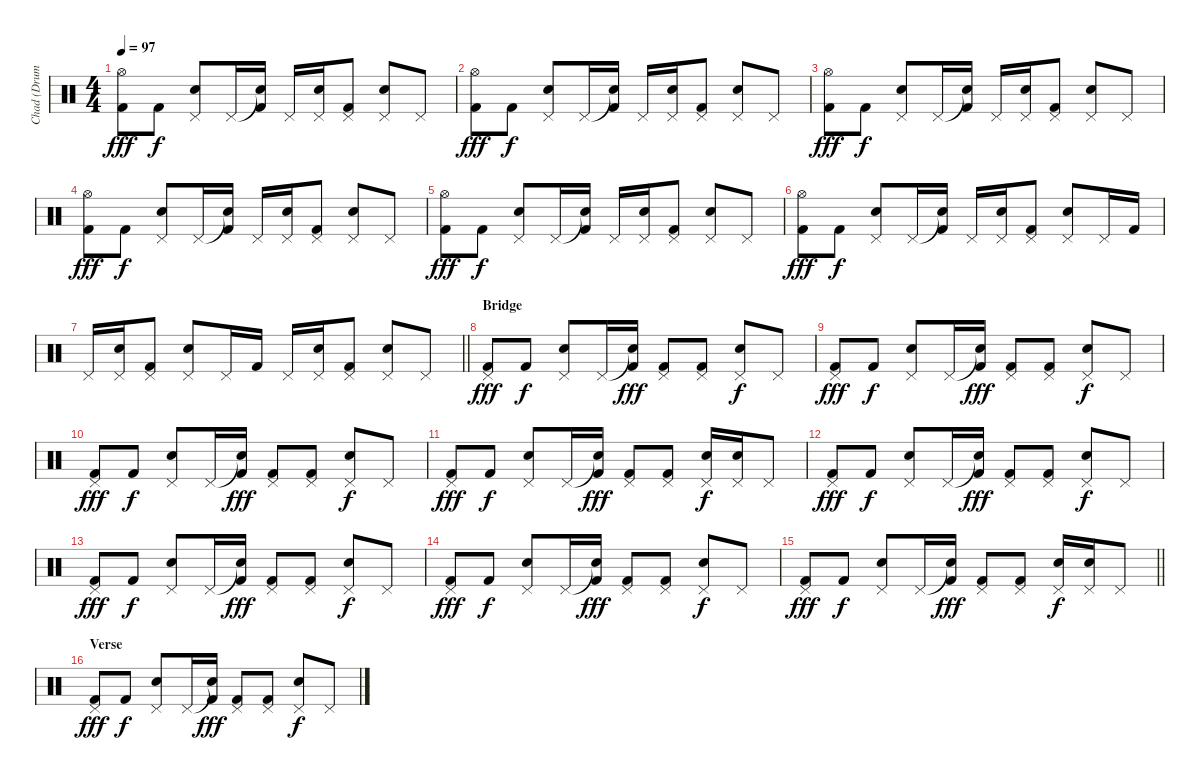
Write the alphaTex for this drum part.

\track ("Chad (Drums)" "Chad (Drum") {instrument percussion}
\staff {score}
\articulation defaults
\ts (4 4)
\tempo 97
\clef neutral
\ks c
("Hi-Hat (open)" "Kick (hit) 2").8{dy fff} "Kick (hit) 2".8{dy f} ("Pedal Hi-Hat (hit)" "Snare (hit) 2").8 "Pedal Hi-Hat (hit)".16 ("Snare (hit)"{t} "Kick (hit) 2").16 "Pedal Hi-Hat (hit)".16 ("Pedal Hi-Hat (hit)" "Snare (hit) 2").16 ("Pedal Hi-Hat (hit)" "Kick (hit) 2").8 ("Pedal Hi-Hat (hit)" "Snare (hit) 2").8 "Pedal Hi-Hat (hit)".8 |
("Hi-Hat (open)" "Kick (hit) 2").8{dy fff} "Kick (hit) 2".8{dy f} ("Pedal Hi-Hat (hit)" "Snare (hit) 2").8 "Pedal Hi-Hat (hit)".16 ("Snare (hit)"{t} "Kick (hit) 2").16 "Pedal Hi-Hat (hit)".16 ("Pedal Hi-Hat (hit)" "Snare (hit) 2").16 ("Pedal Hi-Hat (hit)" "Kick (hit) 2").8 ("Pedal Hi-Hat (hit)" "Snare (hit) 2").8 "Pedal Hi-Hat (hit)".8 |
("Hi-Hat (open)" "Kick (hit) 2").8{dy fff} "Kick (hit) 2".8{dy f} ("Pedal Hi-Hat (hit)" "Snare (hit) 2").8 "Pedal Hi-Hat (hit)".16 ("Snare (hit)"{t} "Kick (hit) 2").16 "Pedal Hi-Hat (hit)".16 ("Pedal Hi-Hat (hit)" "Snare (hit) 2").16 ("Pedal Hi-Hat (hit)" "Kick (hit) 2").8 ("Pedal Hi-Hat (hit)" "Snare (hit) 2").8 "Pedal Hi-Hat (hit)".8 |
("Hi-Hat (open)" "Kick (hit) 2").8{dy fff} "Kick (hit) 2".8{dy f} ("Pedal Hi-Hat (hit)" "Snare (hit) 2").8 "Pedal Hi-Hat (hit)".16 ("Snare (hit)"{t} "Kick (hit) 2").16 "Pedal Hi-Hat (hit)".16 ("Pedal Hi-Hat (hit)" "Snare (hit) 2").16 ("Pedal Hi-Hat (hit)" "Kick (hit) 2").8 ("Pedal Hi-Hat (hit)" "Snare (hit) 2").8 "Pedal Hi-Hat (hit)".8 |
("Hi-Hat (open)" "Kick (hit) 2").8{dy fff} "Kick (hit) 2".8{dy f} ("Pedal Hi-Hat (hit)" "Snare (hit) 2").8 "Pedal Hi-Hat (hit)".16 ("Snare (hit)"{t} "Kick (hit) 2").16 "Pedal Hi-Hat (hit)".16 ("Pedal Hi-Hat (hit)" "Snare (hit) 2").16 ("Pedal Hi-Hat (hit)" "Kick (hit) 2").8 ("Pedal Hi-Hat (hit)" "Snare (hit) 2").8 "Pedal Hi-Hat (hit)".8 |
("Hi-Hat (open)" "Kick (hit) 2").8{dy fff} "Kick (hit) 2".8{dy f} ("Pedal Hi-Hat (hit)" "Snare (hit) 2").8 "Pedal Hi-Hat (hit)".16 ("Snare (hit)"{t} "Kick (hit) 2").16 "Pedal Hi-Hat (hit)".16 ("Pedal Hi-Hat (hit)" "Snare (hit) 2").16 ("Pedal Hi-Hat (hit)" "Kick (hit) 2").8 ("Pedal Hi-Hat (hit)" "Snare (hit) 2").8 "Pedal Hi-Hat (hit)".16 "Kick (hit) 2".16 |
\barLineRight lightlight "Pedal Hi-Hat (hit)".16
("Pedal Hi-Hat (hit)" "Snare (hit) 2").16 ("Pedal Hi-Hat (hit)" "Kick (hit) 2").8 ("Pedal Hi-Hat (hit)" "Snare (hit) 2").8 "Pedal Hi-Hat (hit)".16 "Kick (hit) 2".16 "Pedal Hi-Hat (hit)".16 ("Pedal Hi-Hat (hit)" "Snare (hit) 2").16 ("Pedal Hi-Hat (hit)" "Kick (hit) 2").8 ("Pedal Hi-Hat (hit)" "Snare (hit) 2").8 "Pedal Hi-Hat (hit)".8 |
\section ("" "Bridge")
("Pedal Hi-Hat (hit)" "Kick (hit) 2").8{dy fff} "Kick (hit) 2".8{dy f} ("Pedal Hi-Hat (hit)" "Snare (hit) 2").8 "Pedal Hi-Hat (hit)".16 ("Snare (hit)"{t} "Kick (hit) 2").16{dy fff} ("Pedal Hi-Hat (hit)" "Kick (hit) 2").8 ("Pedal Hi-Hat (hit)" "Kick (hit) 2").8 ("Pedal Hi-Hat (hit)" "Snare (hit) 2").8{dy f} "Pedal Hi-Hat (hit)".8 |
("Pedal Hi-Hat (hit)" "Kick (hit) 2").8{dy fff} "Kick (hit) 2".8{dy f} ("Pedal Hi-Hat (hit)" "Snare (hit) 2").8 "Pedal Hi-Hat (hit)".16 ("Snare (hit)"{t} "Kick (hit) 2").16{dy fff} ("Pedal Hi-Hat (hit)" "Kick (hit) 2").8 ("Pedal Hi-Hat (hit)" "Kick (hit) 2").8 ("Pedal Hi-Hat (hit)" "Snare (hit) 2").8{dy f} "Pedal Hi-Hat (hit)".8 |
("Pedal Hi-Hat (hit)" "Kick (hit) 2").8{dy fff} "Kick (hit) 2".8{dy f} ("Pedal Hi-Hat (hit)" "Snare (hit) 2").8 "Pedal Hi-Hat (hit)".16 ("Snare (hit)"{t} "Kick (hit) 2").16{dy fff} ("Pedal Hi-Hat (hit)" "Kick (hit) 2").8 ("Pedal Hi-Hat (hit)" "Kick (hit) 2").8 ("Pedal Hi-Hat (hit)" "Snare (hit) 2").8{dy f} "Pedal Hi-Hat (hit)".8 |
("Pedal Hi-Hat (hit)" "Kick (hit) 2").8{dy fff} "Kick (hit) 2".8{dy f} ("Pedal Hi-Hat (hit)" "Snare (hit) 2").8 "Pedal Hi-Hat (hit)".16 ("Snare (hit)"{t} "Kick (hit) 2").16{dy fff} ("Pedal Hi-Hat (hit)" "Kick (hit) 2").8 ("Pedal Hi-Hat (hit)" "Kick (hit) 2").8 ("Pedal Hi-Hat (hit)" "Snare (hit) 2").16{dy f} ("Pedal Hi-Hat (hit)" "Snare (hit) 2").16 "Pedal Hi-Hat (hit)".8 |
("Pedal Hi-Hat (hit)" "Kick (hit) 2").8{dy fff} "Kick (hit) 2".8{dy f} ("Pedal Hi-Hat (hit)" "Snare (hit) 2").8 "Pedal Hi-Hat (hit)".16 ("Snare (hit)"{t} "Kick (hit) 2").16{dy fff} ("Pedal Hi-Hat (hit)" "Kick (hit) 2").8 ("Pedal Hi-Hat (hit)" "Kick (hit) 2").8 ("Pedal Hi-Hat (hit)" "Snare (hit) 2").8{dy f} "Pedal Hi-Hat (hit)".8 |
("Pedal Hi-Hat (hit)" "Kick (hit) 2").8{dy fff} "Kick (hit) 2".8{dy f} ("Pedal Hi-Hat (hit)" "Snare (hit) 2").8 "Pedal Hi-Hat (hit)".16 ("Snare (hit)"{t} "Kick (hit) 2").16{dy fff} ("Pedal Hi-Hat (hit)" "Kick (hit) 2").8 ("Pedal Hi-Hat (hit)" "Kick (hit) 2").8 ("Pedal Hi-Hat (hit)" "Snare (hit) 2").8{dy f} "Pedal Hi-Hat (hit)".8 |
("Pedal Hi-Hat (hit)" "Kick (hit) 2").8{dy fff} "Kick (hit) 2".8{dy f} ("Pedal Hi-Hat (hit)" "Snare (hit) 2").8 "Pedal Hi-Hat (hit)".16 ("Snare (hit)"{t} "Kick (hit) 2").16{dy fff} ("Pedal Hi-Hat (hit)" "Kick (hit) 2").8 ("Pedal Hi-Hat (hit)" "Kick (hit) 2").8 ("Pedal Hi-Hat (hit)" "Snare (hit) 2").8{dy f} "Pedal Hi-Hat (hit)".8 |
\barLineRight lightlight
("Pedal Hi-Hat (hit)" "Kick (hit) 2").8{dy fff} "Kick (hit) 2".8{dy f} ("Pedal Hi-Hat (hit)" "Snare (hit) 2").8 "Pedal Hi-Hat (hit)".16 ("Snare (hit)"{t} "Kick (hit) 2").16{dy fff} ("Pedal Hi-Hat (hit)" "Kick (hit) 2").8 ("Pedal Hi-Hat (hit)" "Kick (hit) 2").8 ("Pedal Hi-Hat (hit)" "Snare (hit) 2").16{dy f} ("Pedal Hi-Hat (hit)" "Snare (hit) 2").16 "Pedal Hi-Hat (hit)".8 |
\section ("" "Verse")
("Pedal Hi-Hat (hit)" "Kick (hit) 2").8{dy fff} "Kick (hit) 2".8{dy f} ("Pedal Hi-Hat (hit)" "Snare (hit) 2").8 "Pedal Hi-Hat (hit)".16 ("Snare (hit)"{t} "Kick (hit) 2").16{dy fff} ("Pedal Hi-Hat (hit)" "Kick (hit) 2").8 ("Pedal Hi-Hat (hit)" "Kick (hit) 2").8 ("Pedal Hi-Hat (hit)" "Snare (hit) 2").8{dy f} "Pedal Hi-Hat (hit)".8
